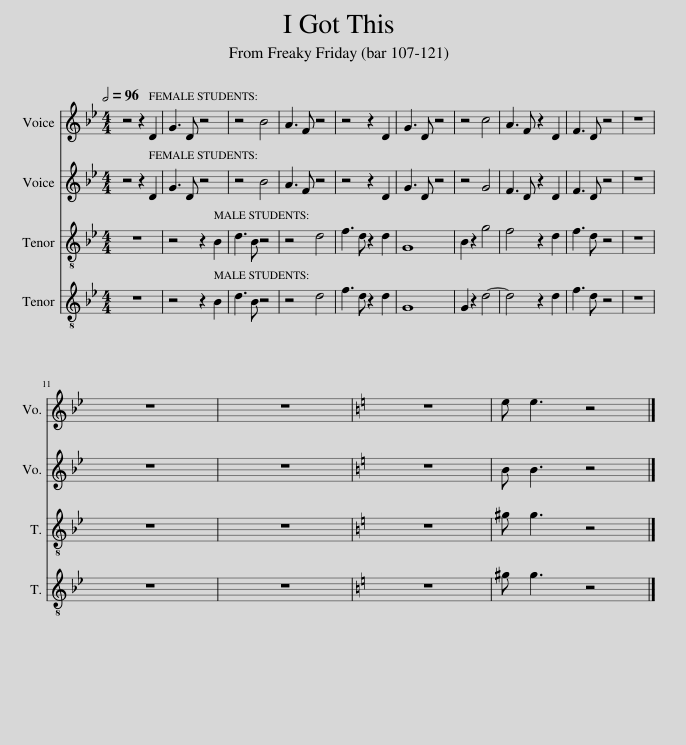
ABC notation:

X:1
%%score 1 2 3 4
L:1/8
Q:1/2=96
M:4/4
I:linebreak $
K:Bb
V:1 treble
V:2 treble
V:3 treble-8
V:4 treble-8
V:1
 z4 z2 D2 | G3 D z4 | z4 B4 | A3 F z4 | z4 z2 D2 | %5
 G3 D z4 | z4 c4 | A3 F z2 D2 | F3 D z4 | z8 |$ %10
 z8 | z8 |[K:C] z8 | e e3 z4 |] %14
V:2
 z4 z2 D2 | G3 D z4 | z4 B4 | A3 F z4 | z4 z2 D2 | %5
 G3 D z4 | z4 G4 | F3 D z2 D2 | F3 D z4 | z8 |$ %10
 z8 | z8 |[K:C] z8 | B B3 z4 |] %14
V:3
 z8 | z4 z2 B2 | d3 B z4 | z4 d4 | f3 d z2 d2 | %5
 G8 | B2 z2 g4 | f4 z2 d2 | f3 d z4 | z8 |$ %10
 z8 | z8 |[K:C] z8 | ^g g3 z4 |] %14
V:4
 z8 | z4 z2 B2 | d3 B z4 | z4 d4 | f3 d z2 d2 | %5
 G8 | G2 z2 d4- | d4 z2 d2 | f3 d z4 | z8 |$ %10
 z8 | z8 |[K:C] z8 | ^g g3 z4 |] %14
